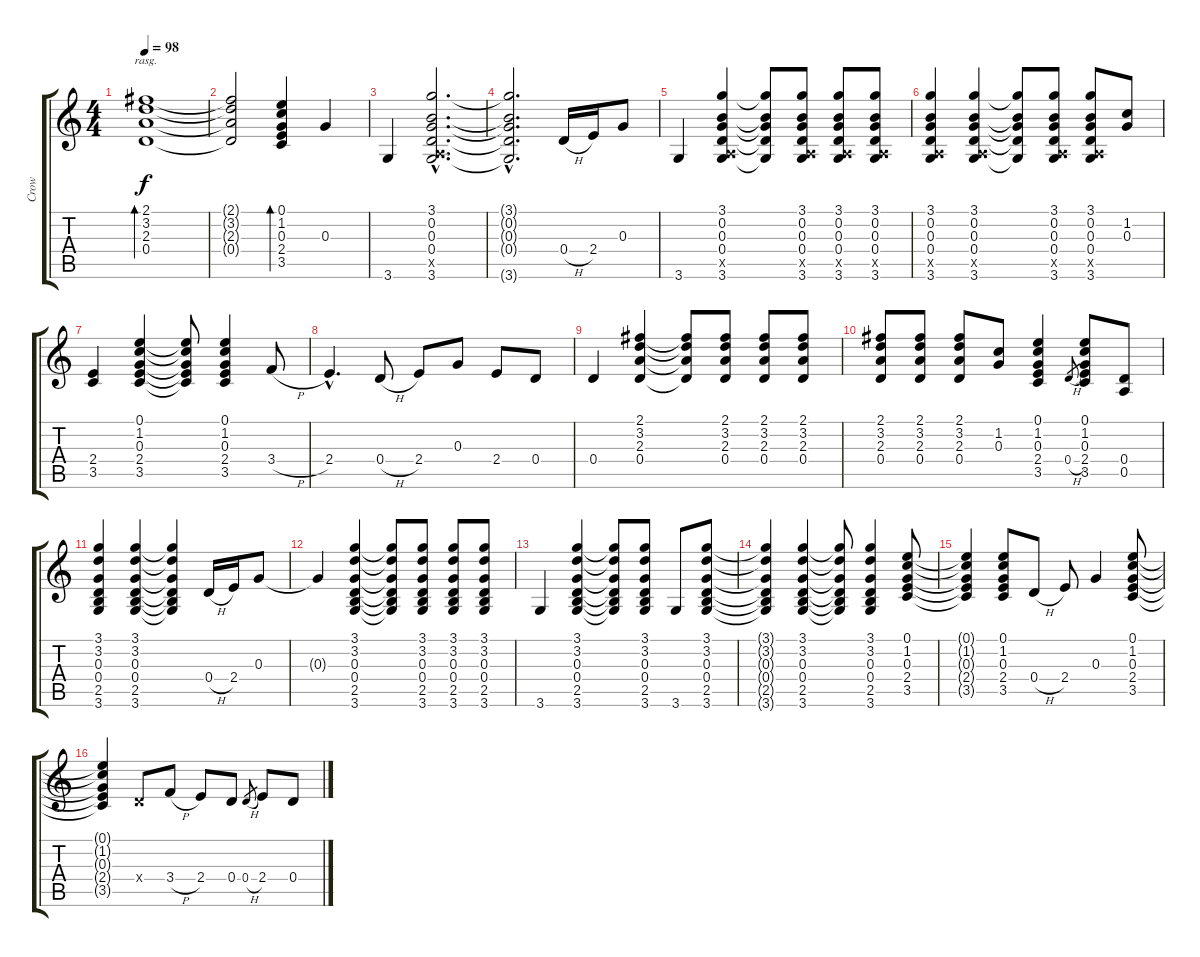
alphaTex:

\track ("Crow" "Crow") {instrument acousticguitarsteel}
\staff {score tabs}
\tuning (E4 B3 G3 D3 A2 E2) {hide}
\ts (4 4)
\tempo 98
\clef g2
\ks c
(2.1 3.2 2.3 0.4).1{bd 240 rasg ii dy f} |
(2.1{t} 3.2{t} 2.3{t} 0.4{t}).2 (0.1 1.2 0.3 2.4 3.5).4{bd 120} 0.3.4 |
3.6.4 (3.1{hac} 0.2{hac} 0.3{hac} 0.4{hac} 0.5{hac x} 3.6{hac}).2{d} |
(3.1{hac t} 0.2{hac t} 0.3{hac t} 0.4{hac t} 3.6{hac t}).2{d} 0.4{h}.16 2.4.16 0.3.8 |
3.6.4 (3.1 0.2 0.3 0.4 0.5{x} 3.6).4 (3.1{t} 0.2{t} 0.3{t} 0.4{t} 3.6{t}).8 (3.1 0.2 0.3 0.4 0.5{x} 3.6).8 (3.1 0.2 0.3 0.4 0.5{x} 3.6).8 (3.1 0.2 0.3 0.4 0.5{x} 3.6).8 |
(3.1 0.2 0.3 0.4 0.5{x} 3.6).4 (3.1 0.2 0.3 0.4 0.5{x} 3.6).4 (3.1{t} 0.2{t} 0.3{t} 0.4{t} 3.6{t}).8 (3.1 0.2 0.3 0.4 0.5{x} 3.6).8 (3.1 0.2 0.3 0.4 0.5{x} 3.6).8 (1.2 0.3).8 |
(2.4 3.5).4 (0.1 1.2 0.3 2.4 3.5).4 (0.1{t} 1.2{t} 0.3{t} 2.4{t} 3.5{t}).8 (0.1 1.2 0.3 2.4 3.5).4 3.4{h}.8 |
2.4{hac}.4{d} 0.4{h}.8 2.4.8 0.3.8 2.4.8 0.4.8 |
0.4.4 (2.1 3.2 2.3 0.4).4 (2.1{t} 3.2{t} 2.3{t} 0.4{t}).8 (2.1 3.2 2.3 0.4).8 (2.1 3.2 2.3 0.4).8 (2.1 3.2 2.3 0.4).8 |
(2.1 3.2 2.3 0.4).8 (2.1 3.2 2.3 0.4).8 (2.1 3.2 2.3 0.4).8 (1.2 0.3).8 (0.1 1.2 0.3 2.4 3.5).4 0.4{h}.8{gr} (0.1 1.2 0.3 2.4 3.5).8 (0.4 0.5).8 |
(3.1 3.2 0.3 0.4 2.5 3.6).4 (3.1 3.2 0.3 0.4 2.5 3.6).4 (3.1{t} 3.2{t} 0.3{t} 0.4{t} 2.5{t} 3.6{t}).4 0.4{h}.16 2.4.16 0.3.8 |
0.3{t}.4 (3.1 3.2 0.3 0.4 2.5 3.6).4 (3.1{t} 3.2{t} 0.3{t} 0.4{t} 2.5{t} 3.6{t}).8 (3.1 3.2 0.3 0.4 2.5 3.6).8 (3.1 3.2 0.3 0.4 2.5 3.6).8 (3.1 3.2 0.3 0.4 2.5 3.6).8 |
3.6.4 (3.1 3.2 0.3 0.4 2.5 3.6).4 (3.1{t} 3.2{t} 0.3{t} 0.4{t} 2.5{t} 3.6{t}).8 (3.1 3.2 0.3 0.4 2.5 3.6).8 3.6.8 (3.1 3.2 0.3 0.4 2.5 3.6).8 |
(3.1{t} 3.2{t} 0.3{t} 0.4{t} 2.5{t} 3.6{t}).4 (3.1 3.2 0.3 0.4 2.5 3.6).4 (3.1{t} 3.2{t} 0.3{t} 0.4{t} 2.5{t} 3.6{t}).8 (3.1 3.2 0.3 0.4 2.5 3.6).4 (0.1 1.2 0.3 2.4 3.5).8 |
(0.1{t} 1.2{t} 0.3{t} 2.4{t} 3.5{t}).4 (0.1 1.2 0.3 2.4 3.5).8 0.4{h}.8 2.4.8 0.3.4 (0.1 1.2 0.3 2.4 3.5).8 |
(0.1{t} 1.2{t} 0.3{t} 2.4{t} 3.5{t}).4 0.4{x}.8 3.4{h}.8 2.4.8 0.4.8 0.4{h}.8{gr} 2.4.8 0.4.8
